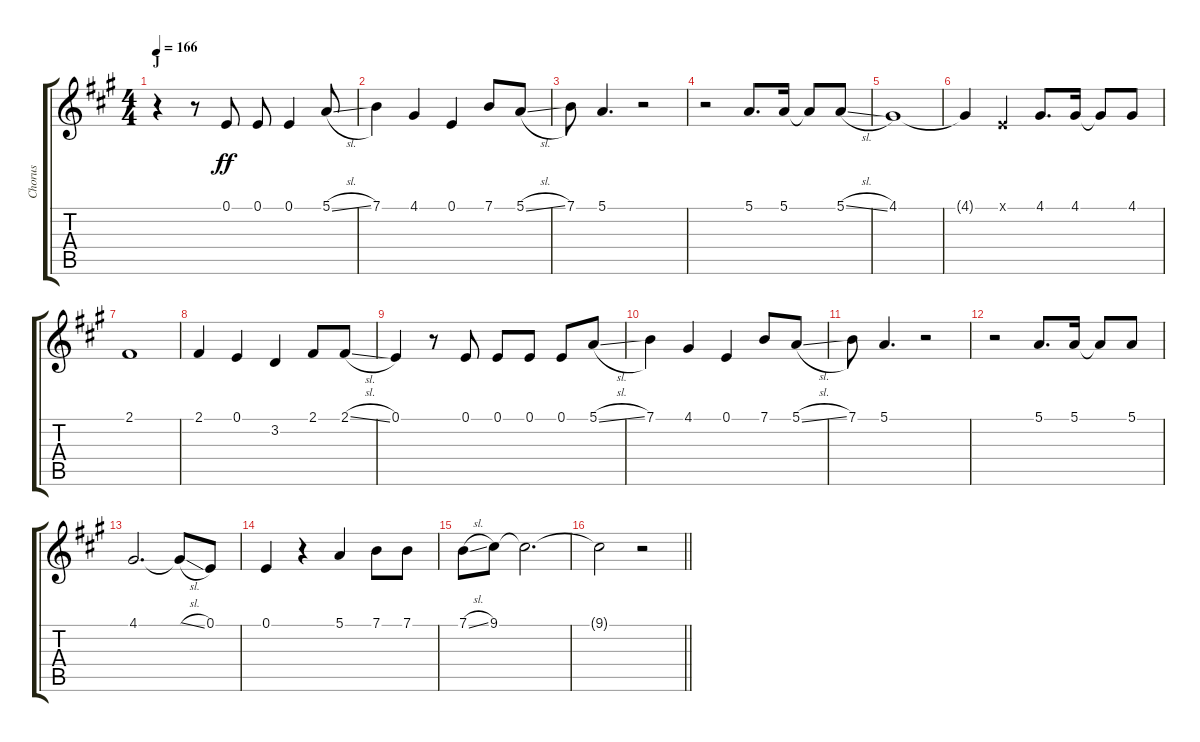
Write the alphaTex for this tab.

\track ("Chorus" "Chorus") {instrument voiceoohs}
\staff {score tabs}
\tuning (E4 B3 G3 D3 A2 E2) {hide}
\ts (4 4)
\section ("" "J")
\tempo 166
\clef g2
\ks a
r.4{dy ff} r.8 0.1.8 0.1.8 0.1.4 5.1{sl}.8 |
7.1.4 4.1.4 0.1.4 7.1.8 5.1{sl}.8 |
7.1.8 5.1.4{d} r.2 |
r.2 5.1.8{d} 5.1.16 5.1{t}.8 5.1{sl}.8 |
4.1.1 |
4.1{t}.4 0.1{x}.4 4.1.8{d} 4.1.16 4.1{t}.8 4.1.8 |
2.1.1 |
2.1.4 0.1.4 3.2.4 2.1.8 2.1{sl}.8 |
0.1.4 r.8 0.1.8 0.1.8 0.1.8 0.1.8 5.1{sl}.8 |
7.1.4 4.1.4 0.1.4 7.1.8 5.1{sl}.8 |
7.1.8 5.1.4{d} r.2 |
r.2 5.1.8{d} 5.1.16 5.1{t}.8 5.1.8 |
4.1.2{d} 4.1{sl t}.8 0.1.8 |
0.1.4 r.4 5.1.4 7.1.8 7.1.8 |
7.1{sl}.8 9.1.8 9.1{t}.2{d} |
\barLineRight lightlight
9.1{t}.2 r.2
